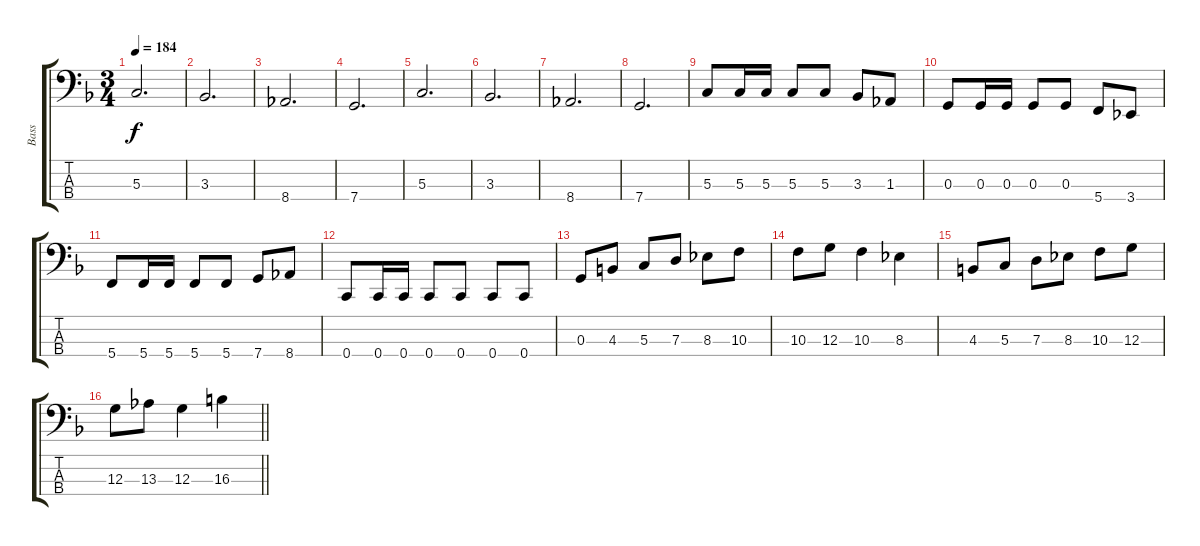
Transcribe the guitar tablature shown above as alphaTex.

\track ("Bass" "Bass") {instrument electricbasspick}
\staff {score tabs}
\tuning (F2 C2 G1 C1) {hide}
\ts (3 4)
\tempo 184
\clef f4
\ks f
5.3.2{d dy f} |
3.3.2{d} |
8.4.2{d} |
7.4.2{d} |
5.3.2{d} |
3.3.2{d} |
8.4.2{d} |
7.4.2{d} |
5.3.8 5.3.16 5.3.16 5.3.8 5.3.8 3.3.8 1.3.8 |
0.3.8 0.3.16 0.3.16 0.3.8 0.3.8 5.4.8 3.4.8 |
5.4.8 5.4.16 5.4.16 5.4.8 5.4.8 7.4.8 8.4.8 |
0.4.8 0.4.16 0.4.16 0.4.8 0.4.8 0.4.8 0.4.8 |
0.3.8 4.3.8 5.3.8 7.3.8 8.3.8 10.3.8 |
10.3.8 12.3.8 10.3.4 8.3.4 |
4.3.8 5.3.8 7.3.8 8.3.8 10.3.8 12.3.8 |
\barLineRight lightlight
12.3.8 13.3.8 12.3.4 16.3.4
